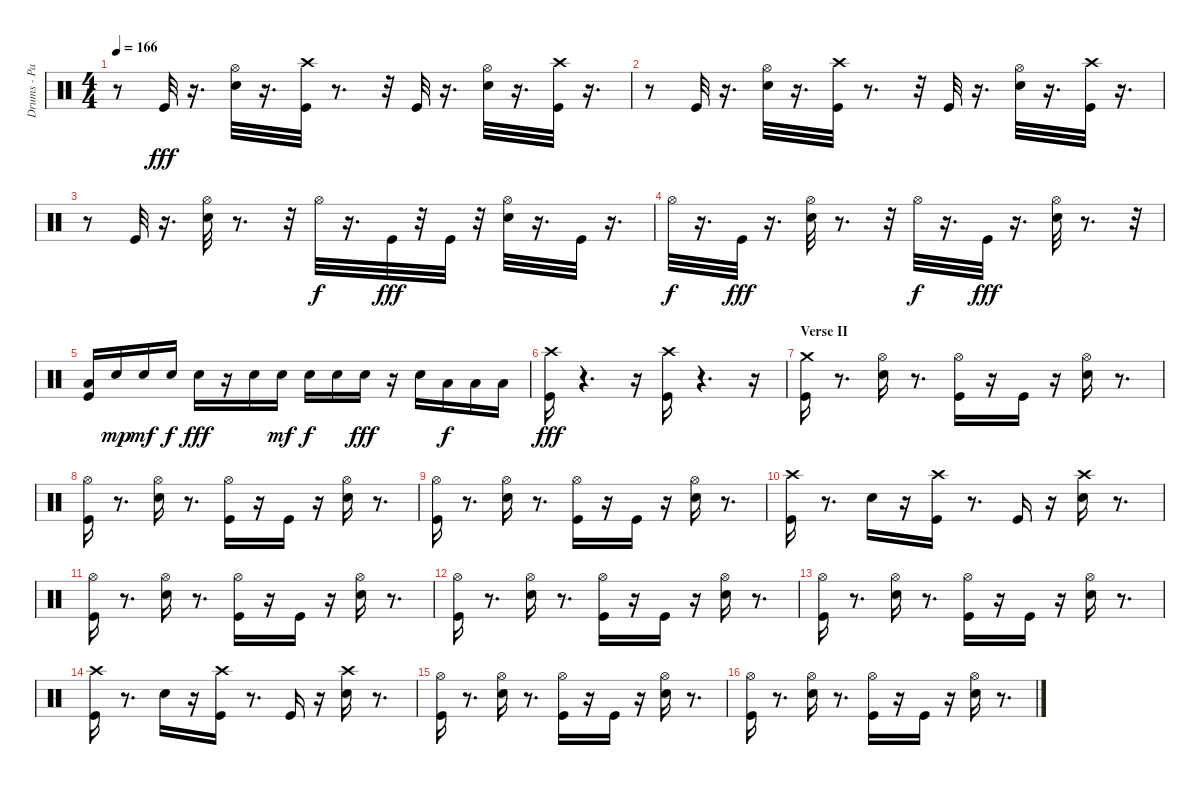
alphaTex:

\track ("Drums - Paice" "Drums - Pa") {instrument percussion}
\staff {score}
\articulation defaults
\ts (4 4)
\tempo 166
\clef neutral
\ks c
r.8{dy fff} "Kick (hit)".32 r.16{d} ("Hi-Hat (open)" "Snare (hit) 2").32 r.16{d} ("Crash high (hit)" "Kick (hit)").32 r.8{d} r.32 "Kick (hit)".32 r.16{d} ("Hi-Hat (open)" "Snare (hit) 2").32 r.16{d} ("Crash high (hit)" "Kick (hit)").32 r.16{d} |
r.8 "Kick (hit)".32 r.16{d} ("Snare (hit) 2" "Hi-Hat (open)").32 r.16{d} ("Crash high (hit)" "Kick (hit)").32 r.8{d} r.32 "Kick (hit)".32 r.16{d} ("Hi-Hat (open)" "Snare (hit) 2").32 r.16{d} ("Crash high (hit)" "Kick (hit)").32 r.16{d} |
r.8 "Kick (hit)".32 r.16{d} ("Snare (hit) 2" "Hi-Hat (open)").32 r.8{d} r.32 "Hi-Hat (open)".32{dy f} r.16{d} "Kick (hit)".32{dy fff} r.32 "Kick (hit)".32 r.32 ("Snare (hit) 2" "Hi-Hat (open)").32 r.16{d} "Kick (hit)".32 r.16{d} |
"Hi-Hat (open)".32{dy f} r.16{d} "Kick (hit)".32{dy fff} r.16{d} ("Snare (hit) 2" "Hi-Hat (open)").32 r.8{d} r.32 "Hi-Hat (open)".32{dy f} r.16{d} "Kick (hit)".32{dy fff} r.16{d} ("Snare (hit) 2" "Hi-Hat (open)").32 r.8{d} r.32 |
("Kick (hit)" "Low Tom (hit)").16 "Snare (hit) 2".16{dy mp} "Snare (hit) 2".16{dy mf} "Snare (hit) 2".16{dy f} "Snare (hit) 2".16{dy fff} r.16 "Snare (hit) 2".16 "Snare (hit) 2".16{dy mf} "Snare (hit) 2".16{dy f} "Snare (hit) 2".16 "Snare (hit) 2".16{dy fff} r.16 "Snare (hit) 2".16 "Low Tom (hit)".16{dy f} "Low Tom (hit)".16 "Low Tom (hit)".16 |
("Kick (hit)" "Crash high (hit)").16{dy fff} r.4{d} r.16 ("Kick (hit)" "Crash high (hit)").16 r.4{d} r.16 |
\section ("" "Verse II")
("Kick (hit)" "Crash medium (hit)").16 r.8{d} ("Snare (hit) 2" "Hi-Hat (open)").16 r.8{d} ("Kick (hit)" "Hi-Hat (open)").16 r.16 "Kick (hit)".16 r.16 ("Hi-Hat (open)" "Snare (hit) 2").16 r.8{d} |
("Hi-Hat (open)" "Kick (hit)").16 r.8{d} ("Snare (hit) 2" "Hi-Hat (open)").16 r.8{d} ("Kick (hit)" "Hi-Hat (open)").16 r.16 "Kick (hit)".16 r.16 ("Snare (hit) 2" "Hi-Hat (open)").16 r.8{d} |
("Hi-Hat (open)" "Kick (hit)").16 r.8{d} ("Hi-Hat (open)" "Snare (hit) 2").16 r.8{d} ("Hi-Hat (open)" "Kick (hit)").16 r.16 "Kick (hit)".16 r.16 ("Snare (hit) 2" "Hi-Hat (open)").16 r.8{d} |
("Crash high (hit)" "Kick (hit)").16 r.8{d} "Snare (hit) 2".16 r.16 ("Crash high (hit)" "Kick (hit)").16 r.8{d} "Kick (hit)".16 r.16 ("Crash high (hit)" "Snare (hit) 2").16 r.8{d} |
("Hi-Hat (open)" "Kick (hit)").16 r.8{d} ("Hi-Hat (open)" "Snare (hit) 2").16 r.8{d} ("Hi-Hat (open)" "Kick (hit)").16 r.16 "Kick (hit)".16 r.16 ("Hi-Hat (open)" "Snare (hit) 2").16 r.8{d} |
("Kick (hit)" "Hi-Hat (open)").16 r.8{d} ("Hi-Hat (open)" "Snare (hit) 2").16 r.8{d} ("Hi-Hat (open)" "Kick (hit)").16 r.16 "Kick (hit)".16 r.16 ("Hi-Hat (open)" "Snare (hit) 2").16 r.8{d} |
("Kick (hit)" "Hi-Hat (open)").16 r.8{d} ("Hi-Hat (open)" "Snare (hit) 2").16 r.8{d} ("Hi-Hat (open)" "Kick (hit)").16 r.16 "Kick (hit)".16 r.16 ("Hi-Hat (open)" "Snare (hit) 2").16 r.8{d} |
("Kick (hit)" "Crash high (hit)").16 r.8{d} "Snare (hit) 2".16 r.16 ("Crash high (hit)" "Kick (hit)").16 r.8{d} "Kick (hit)".16 r.16 ("Crash high (hit)" "Snare (hit) 2").16 r.8{d} |
("Hi-Hat (open)" "Kick (hit)").16 r.8{d} ("Snare (hit) 2" "Hi-Hat (open)").16 r.8{d} ("Hi-Hat (open)" "Kick (hit)").16 r.16 "Kick (hit)".16 r.16 ("Snare (hit) 2" "Hi-Hat (open)").16 r.8{d} |
("Hi-Hat (open)" "Kick (hit)").16 r.8{d} ("Snare (hit) 2" "Hi-Hat (open)").16 r.8{d} ("Hi-Hat (open)" "Kick (hit)").16 r.16 "Kick (hit)".16 r.16 ("Hi-Hat (open)" "Snare (hit) 2").16 r.8{d}
